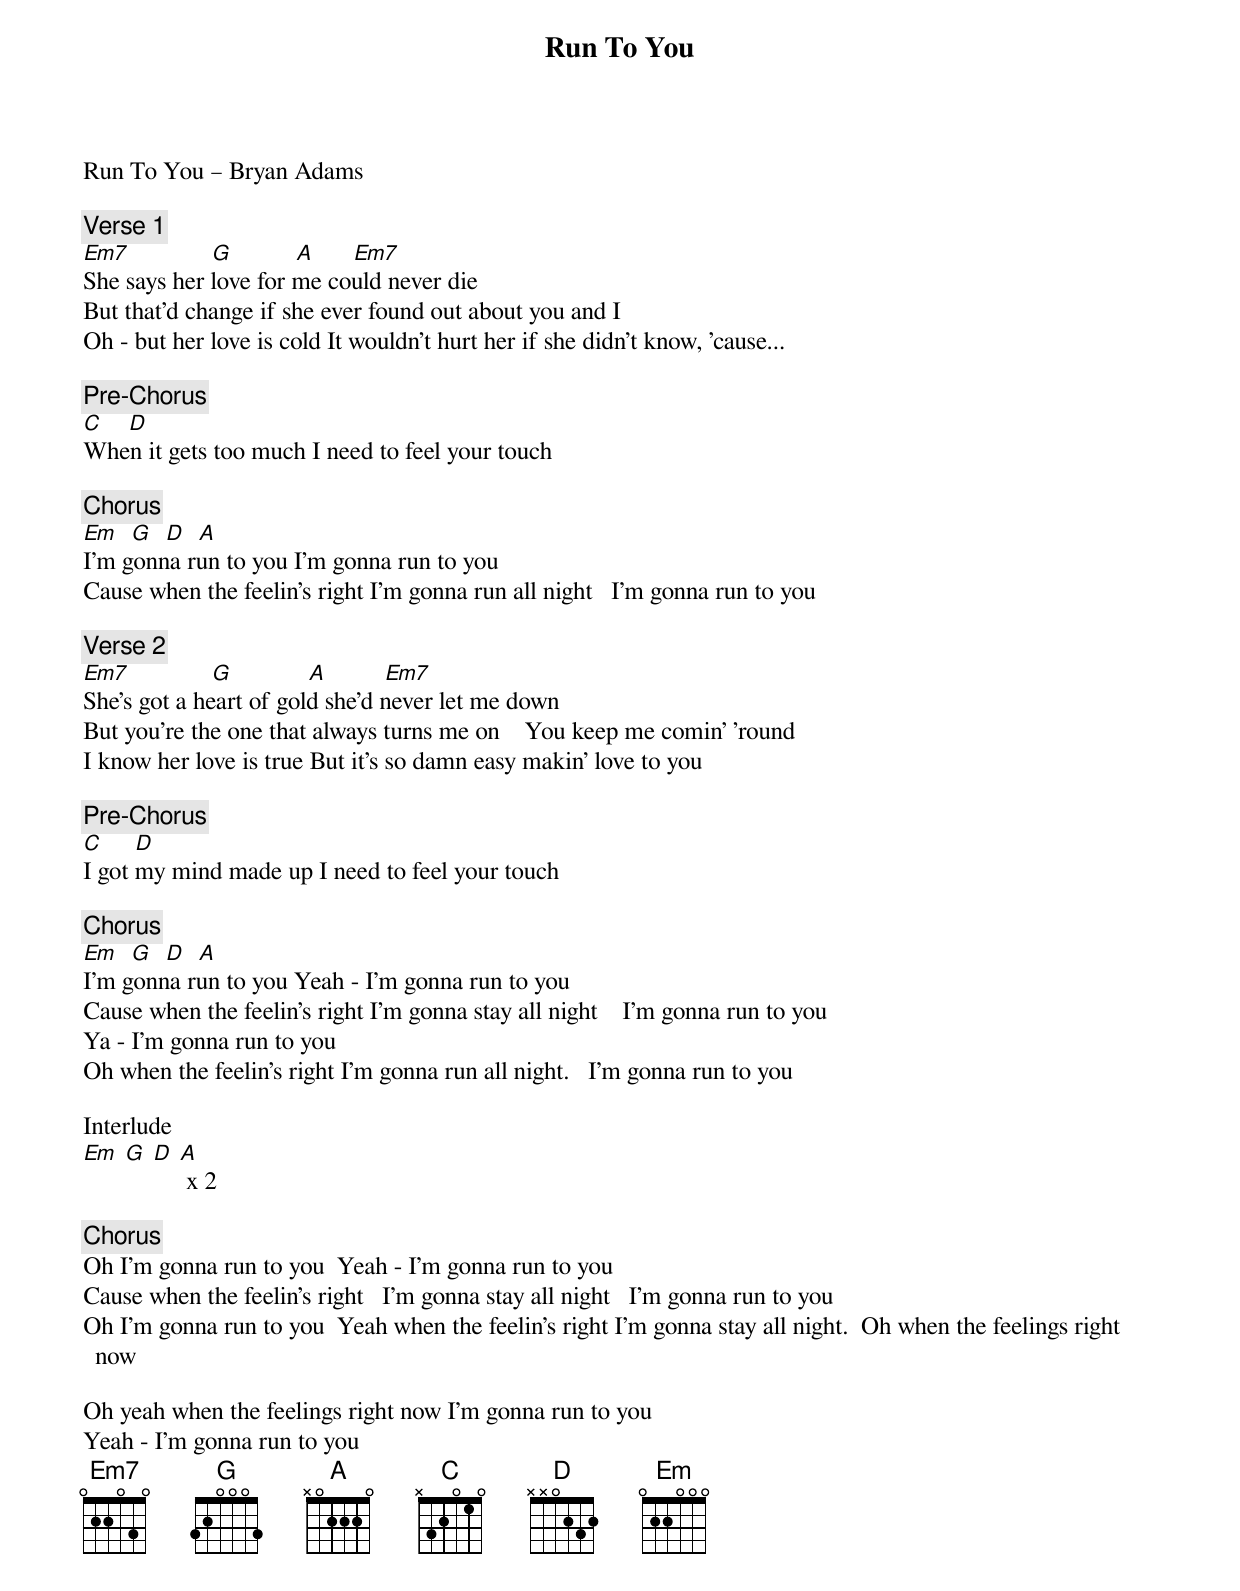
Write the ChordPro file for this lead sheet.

{title: Run To You}
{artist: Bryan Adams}
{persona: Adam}
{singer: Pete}
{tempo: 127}
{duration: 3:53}
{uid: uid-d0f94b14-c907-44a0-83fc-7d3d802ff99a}
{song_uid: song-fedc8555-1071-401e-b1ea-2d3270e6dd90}



Run To You – Bryan Adams

{comment: Verse 1}
[Em7]             [G]          [A]      [Em7]
She says her love for me could never die
But that'd change if she ever found out about you and I
Oh - but her love is cold	It wouldn't hurt her if she didn't know, 'cause...

{comment: Pre-Chorus}
[C]				[D]
When it gets too much	I need to feel your touch

{comment: Chorus}
[Em] 	[G] 	[D] 	[A]
I'm gonna run to you	I'm gonna run to you
Cause when the feelin's right I'm gonna run all night   I'm gonna run to you

{comment: Verse 2}
[Em7]             [G]          		[A]      			[Em7]
She's got a heart of gold she'd never let me down
But you're the one that always turns me on    You keep me comin' 'round
I know her love is true	But it's so damn easy makin' love to you

{comment: Pre-Chorus}
[C]					[D]
I got my mind made up	I need to feel your touch

{comment: Chorus}
[Em] 	[G] 	[D] 	[A]
I'm gonna run to you	Yeah - I'm gonna run to you
Cause when the feelin's right I'm gonna stay all night   	I'm gonna run to you
Ya - I'm gonna run to you
Oh when the feelin's right I'm gonna run all night.  	I'm gonna run to you

Interlude
[Em] [G] [D] [A] x 2

{comment: Chorus}
Oh I'm gonna run to you		Yeah - I'm gonna run to you
Cause when the feelin's right   I'm gonna stay all night   I'm gonna run to you
Oh I'm gonna run to you  Yeah when the feelin's right I'm gonna stay all night.  Oh when the feelings right now

Oh yeah when the feelings right now	I'm gonna run to you
Yeah - I'm gonna run to you
